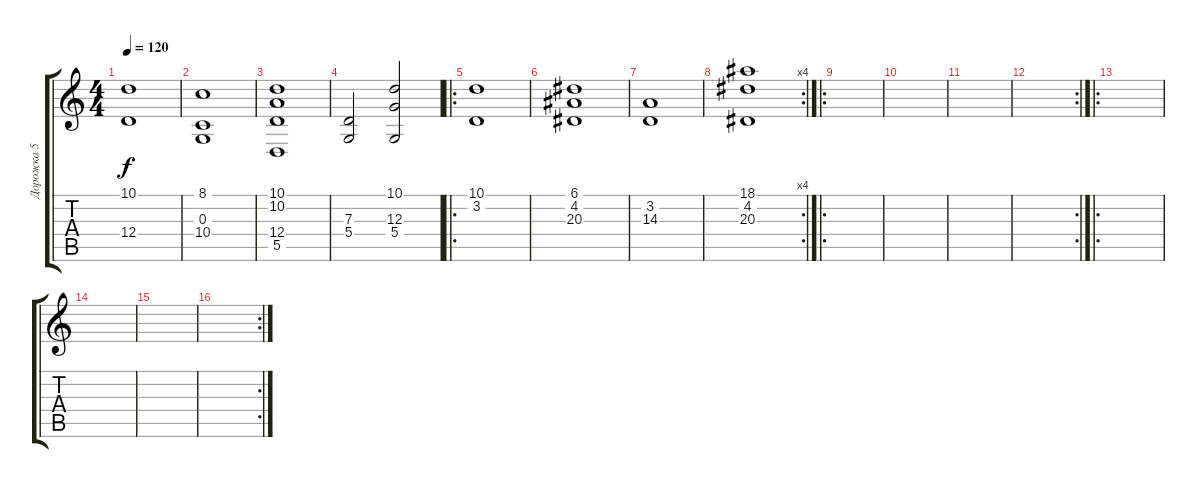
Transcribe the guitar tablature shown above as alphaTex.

\track ("Дорожка 5" "Дорожка 5") {instrument synthstrings1}
\staff {score tabs}
\tuning (E4 B3 G3 D3 A2 D2) {hide}
\ts (4 4)
\tempo 120
\clef g2
\ks c
(10.1 12.4).1{dy f} |
(8.1 0.3 10.4).1 |
(10.1 10.2 12.4 5.5).1 |
(7.3 5.4).2 (10.1 12.3 5.4).2 |
\ro
(10.1 3.2).1 |
(6.1 4.2 20.3).1 |
(3.2 14.3).1 |
\rc 4
(18.1 4.2 20.3).1 |
\ro
|
|
|
\rc 2
|
\ro
|
|
|
\rc 2
